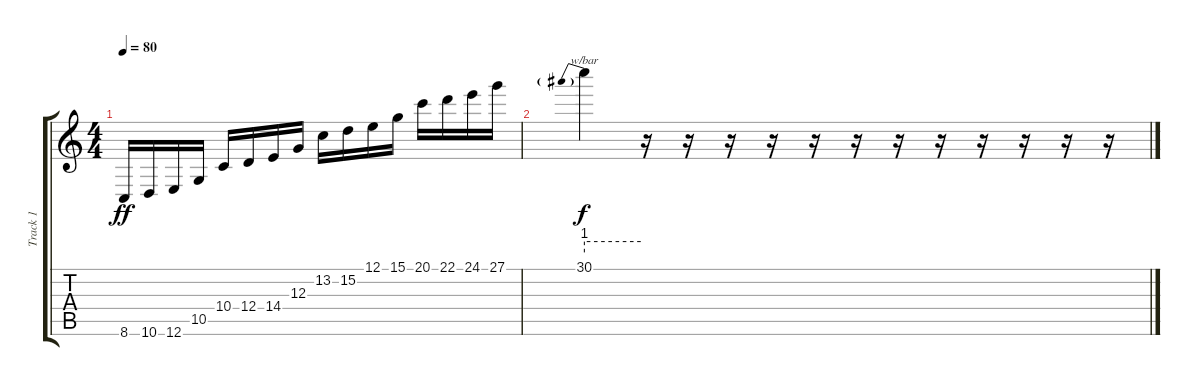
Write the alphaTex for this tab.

\track ("Track 1" "Track 1") {instrument orchestralharp}
\staff {score tabs}
\tuning (E4 B3 G3 D3 A2 E2) {hide}
\ts (4 4)
\tempo 80
\clef g2
\ks c
8.6.16{dy ff} 10.6.16 12.6.16 10.5.16 10.4.16 12.4.16 14.4.16 12.3.16 13.2.16 15.2.16 12.1.16 15.1.16 20.1.16 22.1.16 24.1.16 27.1.16 |
30.1.4{tbe (predive default 0 4 60 4) dy f} r.16 r.16 r.16 r.16 r.16 r.16 r.16 r.16 r.16 r.16 r.16 r.16
